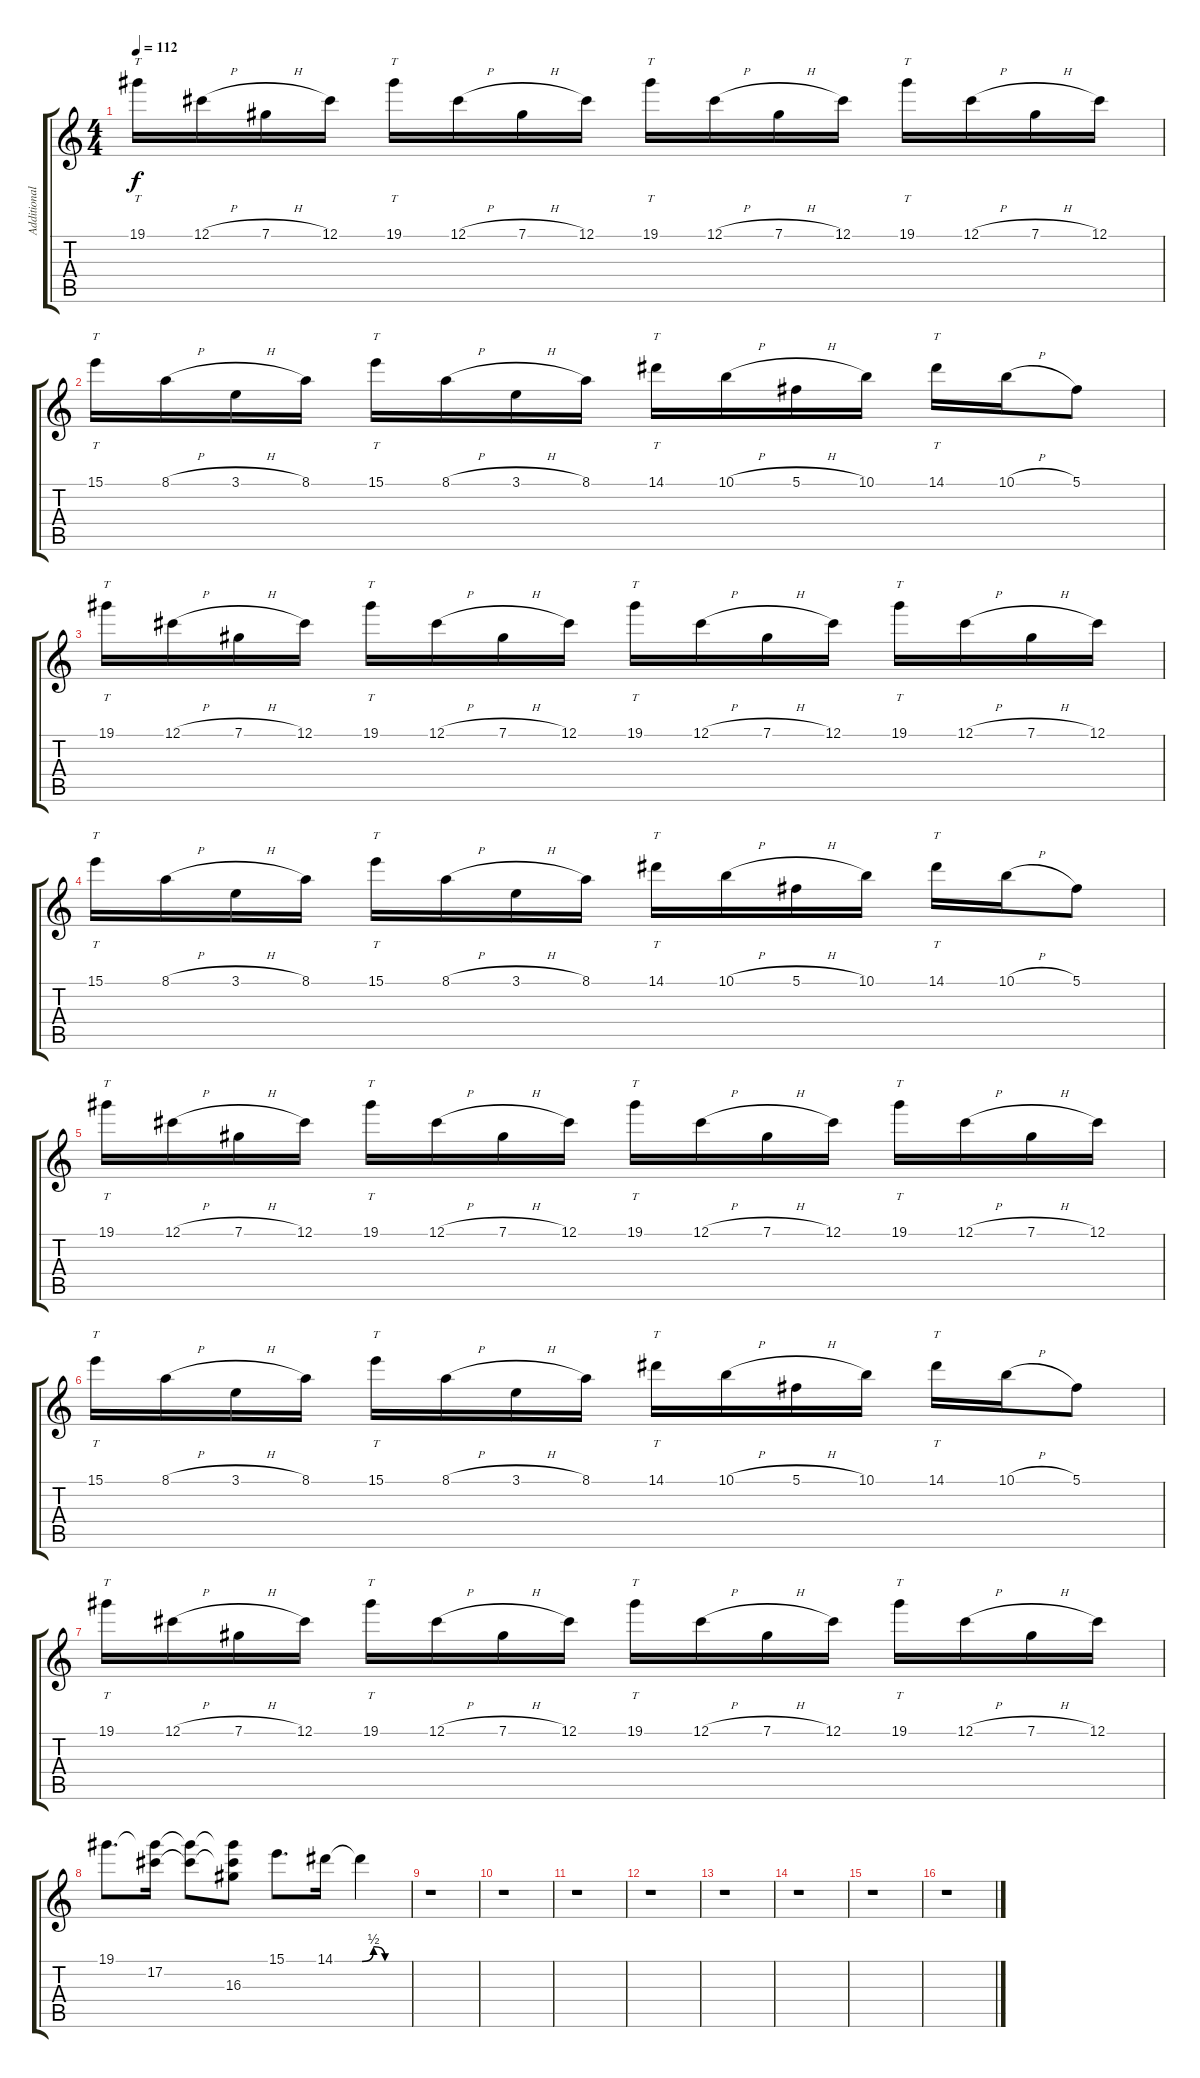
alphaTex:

\track ("Additional Guitar 1" "Additional") {instrument distortionguitar}
\staff {score tabs}
\tuning (Db4 Ab3 E3 B2 Gb2 B1) {hide}
\ts (4 4)
\tempo 112
\clef g2
\ks c
19.1.16{tt dy f} 12.1{h}.16 7.1{h}.16 12.1.16 19.1.16{tt} 12.1{h}.16 7.1{h}.16 12.1.16 19.1.16{tt} 12.1{h}.16 7.1{h}.16 12.1.16 19.1.16{tt} 12.1{h}.16 7.1{h}.16 12.1.16 |
15.1.16{tt} 8.1{h}.16 3.1{h}.16 8.1.16 15.1.16{tt} 8.1{h}.16 3.1{h}.16 8.1.16 14.1.16{tt} 10.1{h}.16 5.1{h}.16 10.1.16 14.1.16{tt} 10.1{h}.16 5.1.8 |
19.1.16{tt} 12.1{h}.16 7.1{h}.16 12.1.16 19.1.16{tt} 12.1{h}.16 7.1{h}.16 12.1.16 19.1.16{tt} 12.1{h}.16 7.1{h}.16 12.1.16 19.1.16{tt} 12.1{h}.16 7.1{h}.16 12.1.16 |
15.1.16{tt} 8.1{h}.16 3.1{h}.16 8.1.16 15.1.16{tt} 8.1{h}.16 3.1{h}.16 8.1.16 14.1.16{tt} 10.1{h}.16 5.1{h}.16 10.1.16 14.1.16{tt} 10.1{h}.16 5.1.8 |
19.1.16{tt} 12.1{h}.16 7.1{h}.16 12.1.16 19.1.16{tt} 12.1{h}.16 7.1{h}.16 12.1.16 19.1.16{tt} 12.1{h}.16 7.1{h}.16 12.1.16 19.1.16{tt} 12.1{h}.16 7.1{h}.16 12.1.16 |
15.1.16{tt} 8.1{h}.16 3.1{h}.16 8.1.16 15.1.16{tt} 8.1{h}.16 3.1{h}.16 8.1.16 14.1.16{tt} 10.1{h}.16 5.1{h}.16 10.1.16 14.1.16{tt} 10.1{h}.16 5.1.8 |
19.1.16{tt} 12.1{h}.16 7.1{h}.16 12.1.16 19.1.16{tt} 12.1{h}.16 7.1{h}.16 12.1.16 19.1.16{tt} 12.1{h}.16 7.1{h}.16 12.1.16 19.1.16{tt} 12.1{h}.16 7.1{h}.16 12.1.16 |
19.1.8{d} (19.1{t} 17.2).16 (19.1{t} 17.2{t}).8 (19.1{t} 17.2{t} 16.3).8 15.1.8{d} 14.1.16 14.1{be (custom 0 0 15 2 30 0 60 0) t}.4 |
r.1 |
r.1 |
r.1 |
r.1 |
r.1 |
r.1 |
r.1 |
r.1
